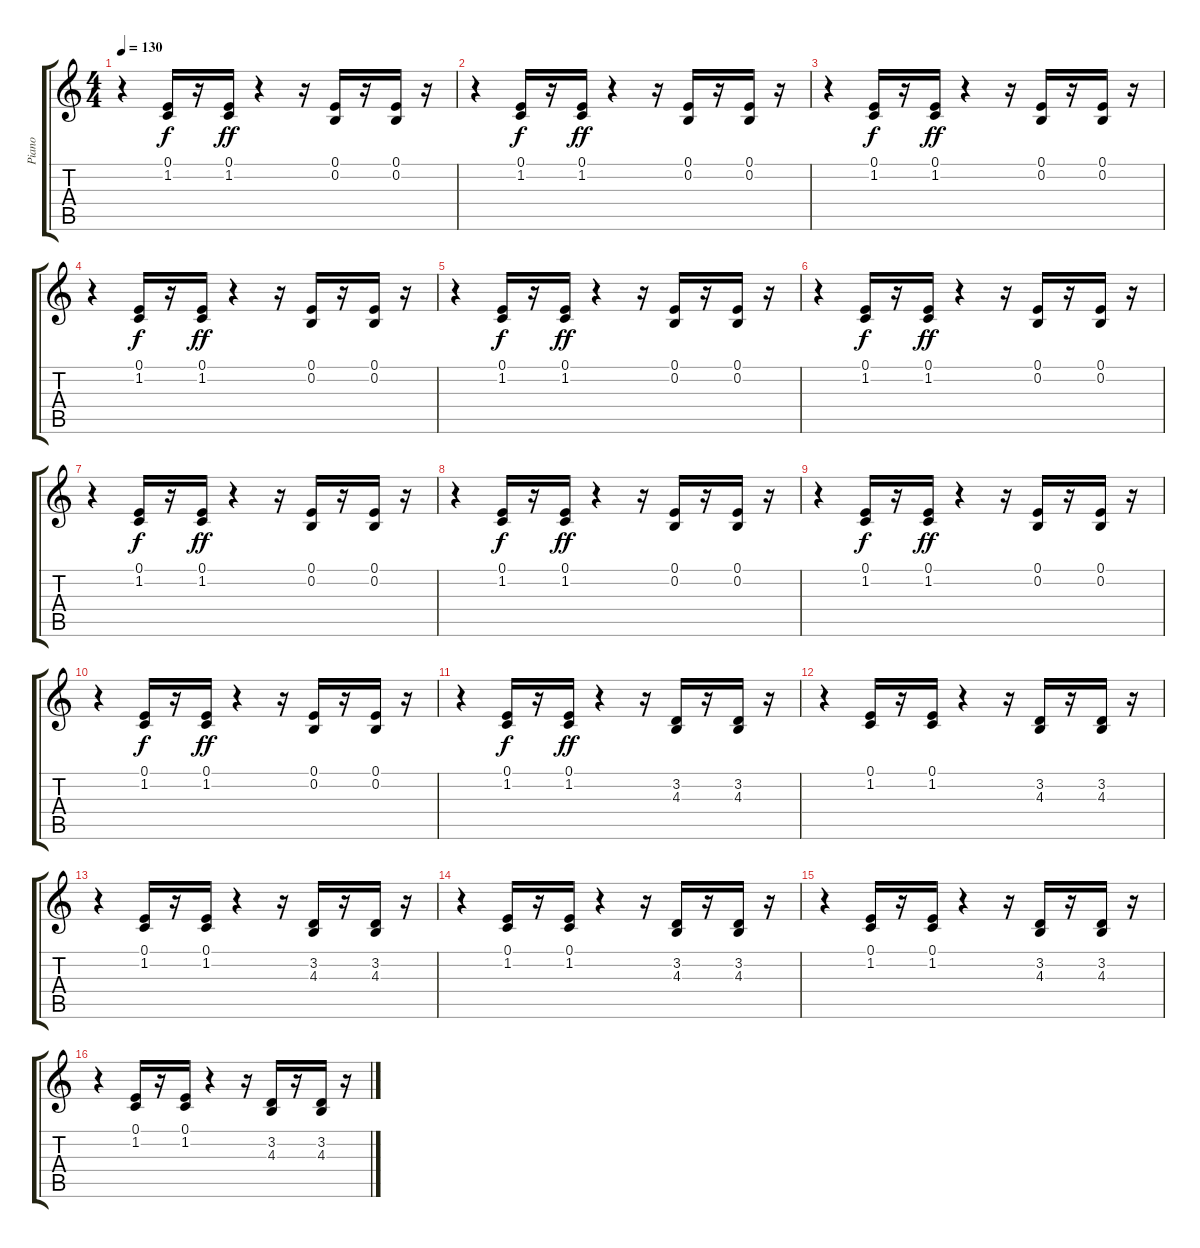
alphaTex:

\track ("Piano" "Piano") {instrument electricpiano2}
\staff {score tabs}
\tuning (E4 B3 G3 D3 A2 E2) {hide}
\ts (4 4)
\tempo 130
\clef g2
\ks c
r.4{dy ff} (0.1 1.2).16{dy f} r.16 (0.1 1.2).16{dy ff} r.4 r.16 (0.1 0.2).16 r.16 (0.1 0.2).16 r.16 |
r.4 (0.1 1.2).16{dy f} r.16 (0.1 1.2).16{dy ff} r.4 r.16 (0.1 0.2).16 r.16 (0.1 0.2).16 r.16 |
r.4 (0.1 1.2).16{dy f} r.16 (0.1 1.2).16{dy ff} r.4 r.16 (0.1 0.2).16 r.16 (0.1 0.2).16 r.16 |
r.4 (0.1 1.2).16{dy f} r.16 (0.1 1.2).16{dy ff} r.4 r.16 (0.1 0.2).16 r.16 (0.1 0.2).16 r.16 |
r.4 (0.1 1.2).16{dy f} r.16 (0.1 1.2).16{dy ff} r.4 r.16 (0.1 0.2).16 r.16 (0.1 0.2).16 r.16 |
r.4 (0.1 1.2).16{dy f} r.16 (0.1 1.2).16{dy ff} r.4 r.16 (0.1 0.2).16 r.16 (0.1 0.2).16 r.16 |
r.4 (0.1 1.2).16{dy f} r.16 (0.1 1.2).16{dy ff} r.4 r.16 (0.1 0.2).16 r.16 (0.1 0.2).16 r.16 |
r.4 (0.1 1.2).16{dy f} r.16 (0.1 1.2).16{dy ff} r.4 r.16 (0.1 0.2).16 r.16 (0.1 0.2).16 r.16 |
r.4 (0.1 1.2).16{dy f} r.16 (0.1 1.2).16{dy ff} r.4 r.16 (0.1 0.2).16 r.16 (0.1 0.2).16 r.16 |
r.4 (0.1 1.2).16{dy f} r.16 (0.1 1.2).16{dy ff} r.4 r.16 (0.1 0.2).16 r.16 (0.1 0.2).16 r.16 |
r.4 (0.1 1.2).16{dy f} r.16 (0.1 1.2).16{dy ff} r.4 r.16 (3.2 4.3).16 r.16 (3.2 4.3).16 r.16 |
r.4 (0.1 1.2).16 r.16 (0.1 1.2).16 r.4 r.16 (3.2 4.3).16 r.16 (3.2 4.3).16 r.16 |
r.4 (0.1 1.2).16 r.16 (0.1 1.2).16 r.4 r.16 (3.2 4.3).16 r.16 (3.2 4.3).16 r.16 |
r.4 (0.1 1.2).16 r.16 (0.1 1.2).16 r.4 r.16 (3.2 4.3).16 r.16 (3.2 4.3).16 r.16 |
r.4 (0.1 1.2).16 r.16 (0.1 1.2).16 r.4 r.16 (3.2 4.3).16 r.16 (3.2 4.3).16 r.16 |
r.4 (0.1 1.2).16 r.16 (0.1 1.2).16 r.4 r.16 (3.2 4.3).16 r.16 (3.2 4.3).16 r.16
